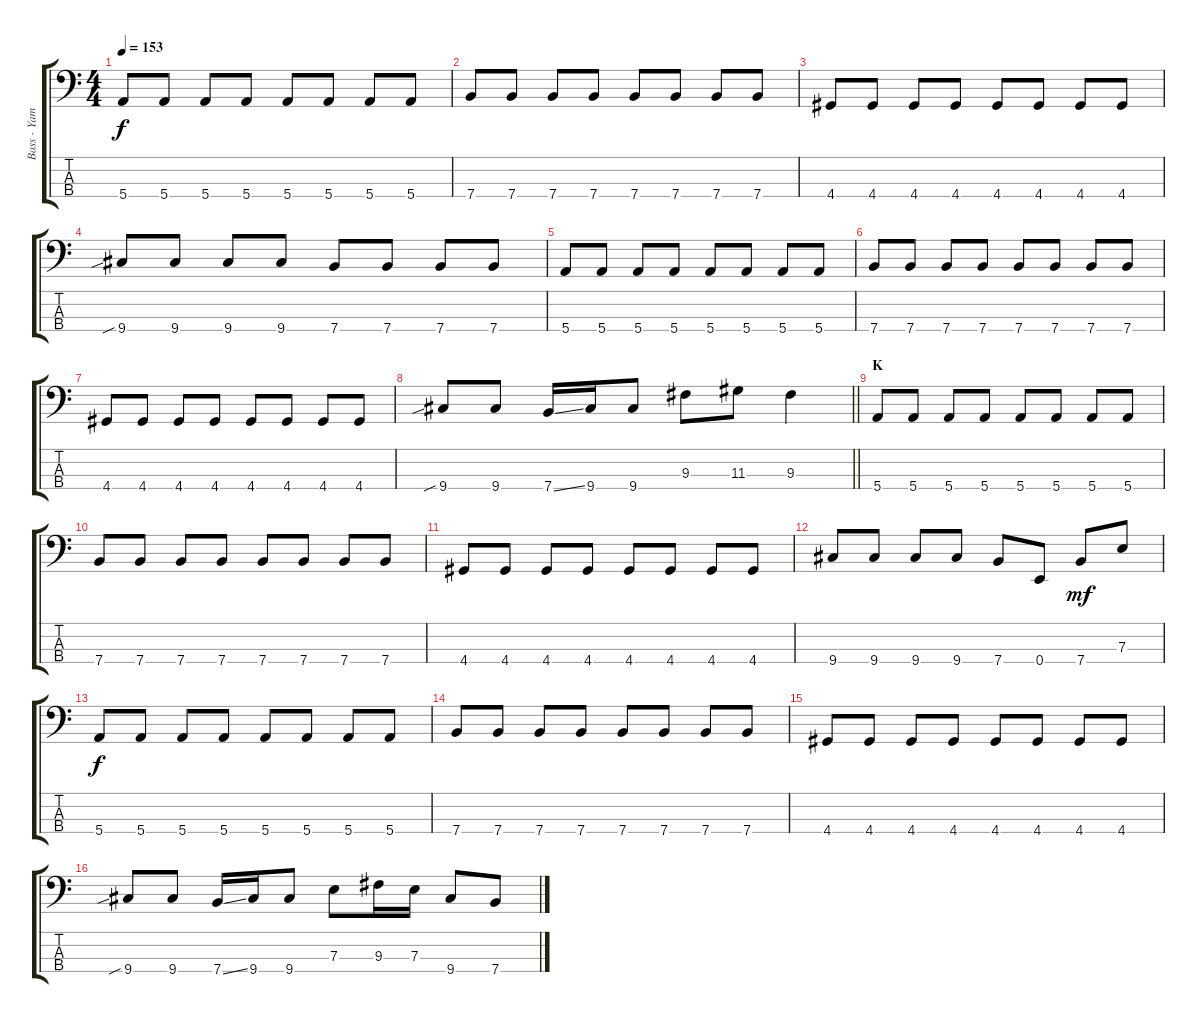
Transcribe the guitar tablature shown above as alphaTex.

\track ("Bass - Yamada" "Bass - Yam") {instrument electricbasspick}
\staff {score tabs}
\tuning (G2 D2 A1 E1) {hide}
\ts (4 4)
\tempo 153
\clef f4
\ks c
5.4.8{dy f} 5.4.8 5.4.8 5.4.8 5.4.8 5.4.8 5.4.8 5.4.8 |
7.4.8 7.4.8 7.4.8 7.4.8 7.4.8 7.4.8 7.4.8 7.4.8 |
4.4.8 4.4.8 4.4.8 4.4.8 4.4.8 4.4.8 4.4.8 4.4.8 |
9.4{sib}.8 9.4.8 9.4.8 9.4.8 7.4.8 7.4.8 7.4.8 7.4.8 |
5.4.8 5.4.8 5.4.8 5.4.8 5.4.8 5.4.8 5.4.8 5.4.8 |
7.4.8 7.4.8 7.4.8 7.4.8 7.4.8 7.4.8 7.4.8 7.4.8 |
4.4.8 4.4.8 4.4.8 4.4.8 4.4.8 4.4.8 4.4.8 4.4.8 |
\barLineRight lightlight
9.4{sib}.8 9.4.8 7.4{ss}.16 9.4.16 9.4.8 9.3.8 11.3.8 9.3.4 |
\section ("" "K")
5.4.8 5.4.8 5.4.8 5.4.8 5.4.8 5.4.8 5.4.8 5.4.8 |
7.4.8 7.4.8 7.4.8 7.4.8 7.4.8 7.4.8 7.4.8 7.4.8 |
4.4.8 4.4.8 4.4.8 4.4.8 4.4.8 4.4.8 4.4.8 4.4.8 |
9.4.8 9.4.8 9.4.8 9.4.8 7.4.8 0.4.8 7.4.8{dy mf} 7.3.8 |
5.4.8{dy f} 5.4.8 5.4.8 5.4.8 5.4.8 5.4.8 5.4.8 5.4.8 |
7.4.8 7.4.8 7.4.8 7.4.8 7.4.8 7.4.8 7.4.8 7.4.8 |
4.4.8 4.4.8 4.4.8 4.4.8 4.4.8 4.4.8 4.4.8 4.4.8 |
9.4{sib}.8 9.4.8 7.4{ss}.16 9.4.16 9.4.8 7.3.8 9.3.16 7.3.16 9.4.8 7.4.8
